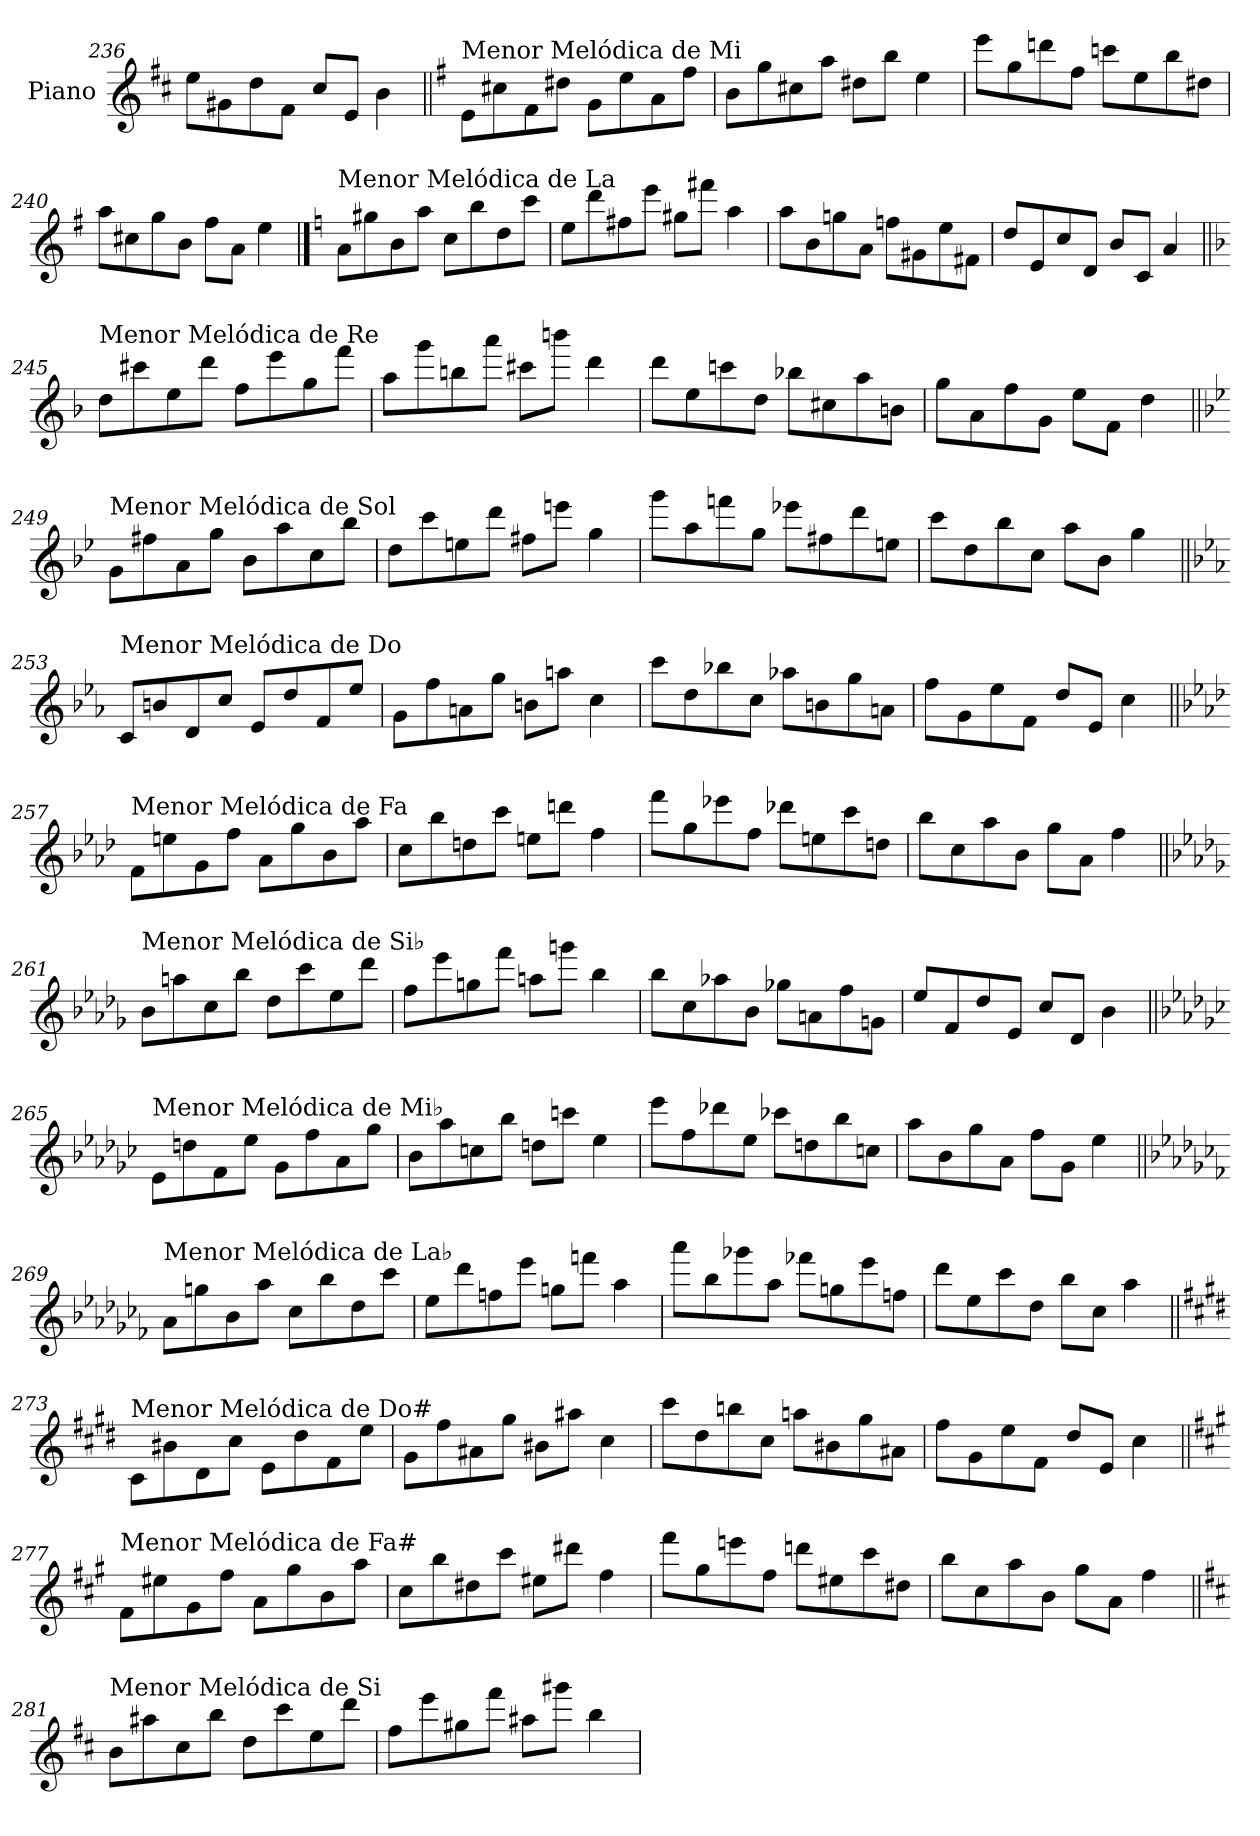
**kern
*part1
*staff1
*I"Piano
*I'Pno.
*clefG2
*k[f#c#]
=236
8ee\L
8g#X\
8dd\
8f#\J
8cc#/L
8e/J
4b\
!!LO:LB:g=z
=237||
*k[f#]
!LO:TX:a:t=Menor Melódica de Mi
8e\L
8cc#X\
8f#\
8dd#X\J
8g\L
8ee\
8a\
8ff#\J
=238
8b\L
8gg\
8cc#X\
8aa\J
8dd#X\L
8bb\J
4ee\
=239
8eee\L
8gg\
8dddn\
8ff#\J
8cccn\L
8ee\
8bb\
8dd#X\J
=240
8aa\L
8cc#X\
8gg\
8b\J
8ff#\L
8a\J
4ee\
!!LO:PB:g=z
==241
*k[]
!LO:TX:a:t=Menor Melódica de La
8a\L
8gg#X\
8b\
8aa\J
8cc\L
8bb\
8dd\
8ccc\J
=242
8ee\L
8ddd\
8ff#X\
8eee\J
8gg#X\L
8fff#X\J
4aa\
=243
8aa\L
8b\
8ggn\
8a\J
8ffn\L
8g#X\
8ee\
8f#X\J
=244
8dd/L
8e/
8cc/
8d/J
8b/L
8c/J
4a/
!!LO:LB:g=z
=245||
*k[b-]
!LO:TX:a:t=Menor Melódica de Re
8dd\L
8ccc#X\
8ee\
8ddd\J
8ff\L
8eee\
8gg\
8fff\J
=246
8aa\L
8ggg\
8bbn\
8aaa\J
8ccc#X\L
8bbbn\J
4ddd\
=247
8ddd\L
8ee\
8cccn\
8dd\J
8bb-X\L
8cc#X\
8aa\
8bn\J
=248
8gg\L
8a\
8ff\
8g\J
8ee\L
8f\J
4dd\
!!LO:LB:g=z
=249||
*k[b-e-]
!LO:TX:a:t=Menor Melódica de Sol
8g\L
8ff#X\
8a\
8gg\J
8b-\L
8aa\
8cc\
8bb-\J
=250
8dd\L
8ccc\
8een\
8ddd\J
8ff#X\L
8eeen\J
4gg\
=251
8ggg\L
8aa\
8fffn\
8gg\J
8eee-X\L
8ff#X\
8ddd\
8een\J
=252
8ccc\L
8dd\
8bb-\
8cc\J
8aa\L
8b-\J
4gg\
!!LO:LB:g=z
=253||
*k[b-e-a-]
!LO:TX:a:t=Menor Melódica de Do
8c/L
8bn/
8d/
8cc/J
8e-/L
8dd/
8f/
8ee-/J
=254
8g\L
8ff\
8an\
8gg\J
8bn\L
8aan\J
4cc\
=255
8ccc\L
8dd\
8bb-X\
8cc\J
8aa-X\L
8bn\
8gg\
8an\J
=256
8ff\L
8g\
8ee-\
8f\J
8dd/L
8e-/J
4cc\
!!LO:LB:g=z
=257||
*k[b-e-a-d-]
!LO:TX:a:t=Menor Melódica de Fa
8f\L
8een\
8g\
8ff\J
8a-\L
8gg\
8b-\
8aa-\J
=258
8cc\L
8bb-\
8ddn\
8ccc\J
8een\L
8dddn\J
4ff\
=259
8fff\L
8gg\
8eee-X\
8ff\J
8ddd-X\L
8een\
8ccc\
8ddn\J
=260
8bb-\L
8cc\
8aa-\
8b-\J
8gg\L
8a-\J
4ff\
!!LO:LB:g=z
=261||
*k[b-e-a-d-g-]
!LO:TX:a:t=Menor Melódica de Si♭
8b-\L
8aan\
8cc\
8bb-\J
8dd-\L
8ccc\
8ee-\
8ddd-\J
=262
8ff\L
8eee-\
8ggn\
8fff\J
8aan\L
8gggn\J
4bb-\
=263
8bb-\L
8cc\
8aa-X\
8b-\J
8gg-X\L
8an\
8ff\
8gn\J
=264
8ee-/L
8f/
8dd-/
8e-/J
8cc/L
8d-/J
4b-\
!!LO:PB:g=z
=265||
*k[b-e-a-d-g-c-]
!LO:TX:a:t=Menor Melódica de Mi♭
8e-\L
8ddn\
8f\
8ee-\J
8g-\L
8ff\
8a-\
8gg-\J
=266
8b-\L
8aa-\
8ccn\
8bb-\J
8ddn\L
8cccn\J
4ee-\
=267
8eee-\L
8ff\
8ddd-X\
8ee-\J
8ccc-X\L
8ddn\
8bb-\
8ccn\J
=268
8aa-\L
8b-\
8gg-\
8a-\J
8ff\L
8g-\J
4ee-\
!!LO:LB:g=z
=269||
*k[b-e-a-d-g-c-f-]
!LO:TX:a:t=Menor Melódica de La♭
8a-\L
8ggn\
8b-\
8aa-\J
8cc-\L
8bb-\
8dd-\
8ccc-\J
=270
8ee-\L
8ddd-\
8ffn\
8eee-\J
8ggn\L
8fffn\J
4aa-\
=271
8aaa-\L
8bb-\
8ggg-X\
8aa-\J
8fff-X\L
8ggn\
8eee-\
8ffn\J
=272
8ddd-\L
8ee-\
8ccc-\
8dd-\J
8bb-\L
8cc-\J
4aa-\
!!LO:LB:g=z
=273||
*k[f#c#g#d#]
!LO:TX:a:t=Menor Melódica de Do#
8c#\L
8b#X\
8d#\
8cc#\J
8e\L
8dd#\
8f#\
8ee\J
=274
8g#\L
8ff#\
8a#X\
8gg#\J
8b#X\L
8aa#X\J
4cc#\
=275
8ccc#\L
8dd#\
8bbn\
8cc#\J
8aan\L
8b#X\
8gg#\
8a#X\J
=276
8ff#\L
8g#\
8ee\
8f#\J
8dd#/L
8e/J
4cc#\
!!LO:LB:g=z
=277||
*k[f#c#g#]
!LO:TX:a:t=Menor Melódica de Fa#
8f#\L
8ee#X\
8g#\
8ff#\J
8a\L
8gg#\
8b\
8aa\J
=278
8cc#\L
8bb\
8dd#X\
8ccc#\J
8ee#X\L
8ddd#X\J
4ff#\
=279
8fff#\L
8gg#\
8eeen\
8ff#\J
8dddn\L
8ee#X\
8ccc#\
8dd#X\J
=280
8bb\L
8cc#\
8aa\
8b\J
8gg#\L
8a\J
4ff#\
!!LO:LB:g=z
=281||
*k[f#c#]
!LO:TX:a:t=Menor Melódica de Si
8b\L
8aa#X\
8cc#\
8bb\J
8dd\L
8ccc#\
8ee\
8ddd\J
=282
8ff#\L
8eee\
8gg#X\
8fff#\J
8aa#X\L
8ggg#X\J
4bb\
=
*-
